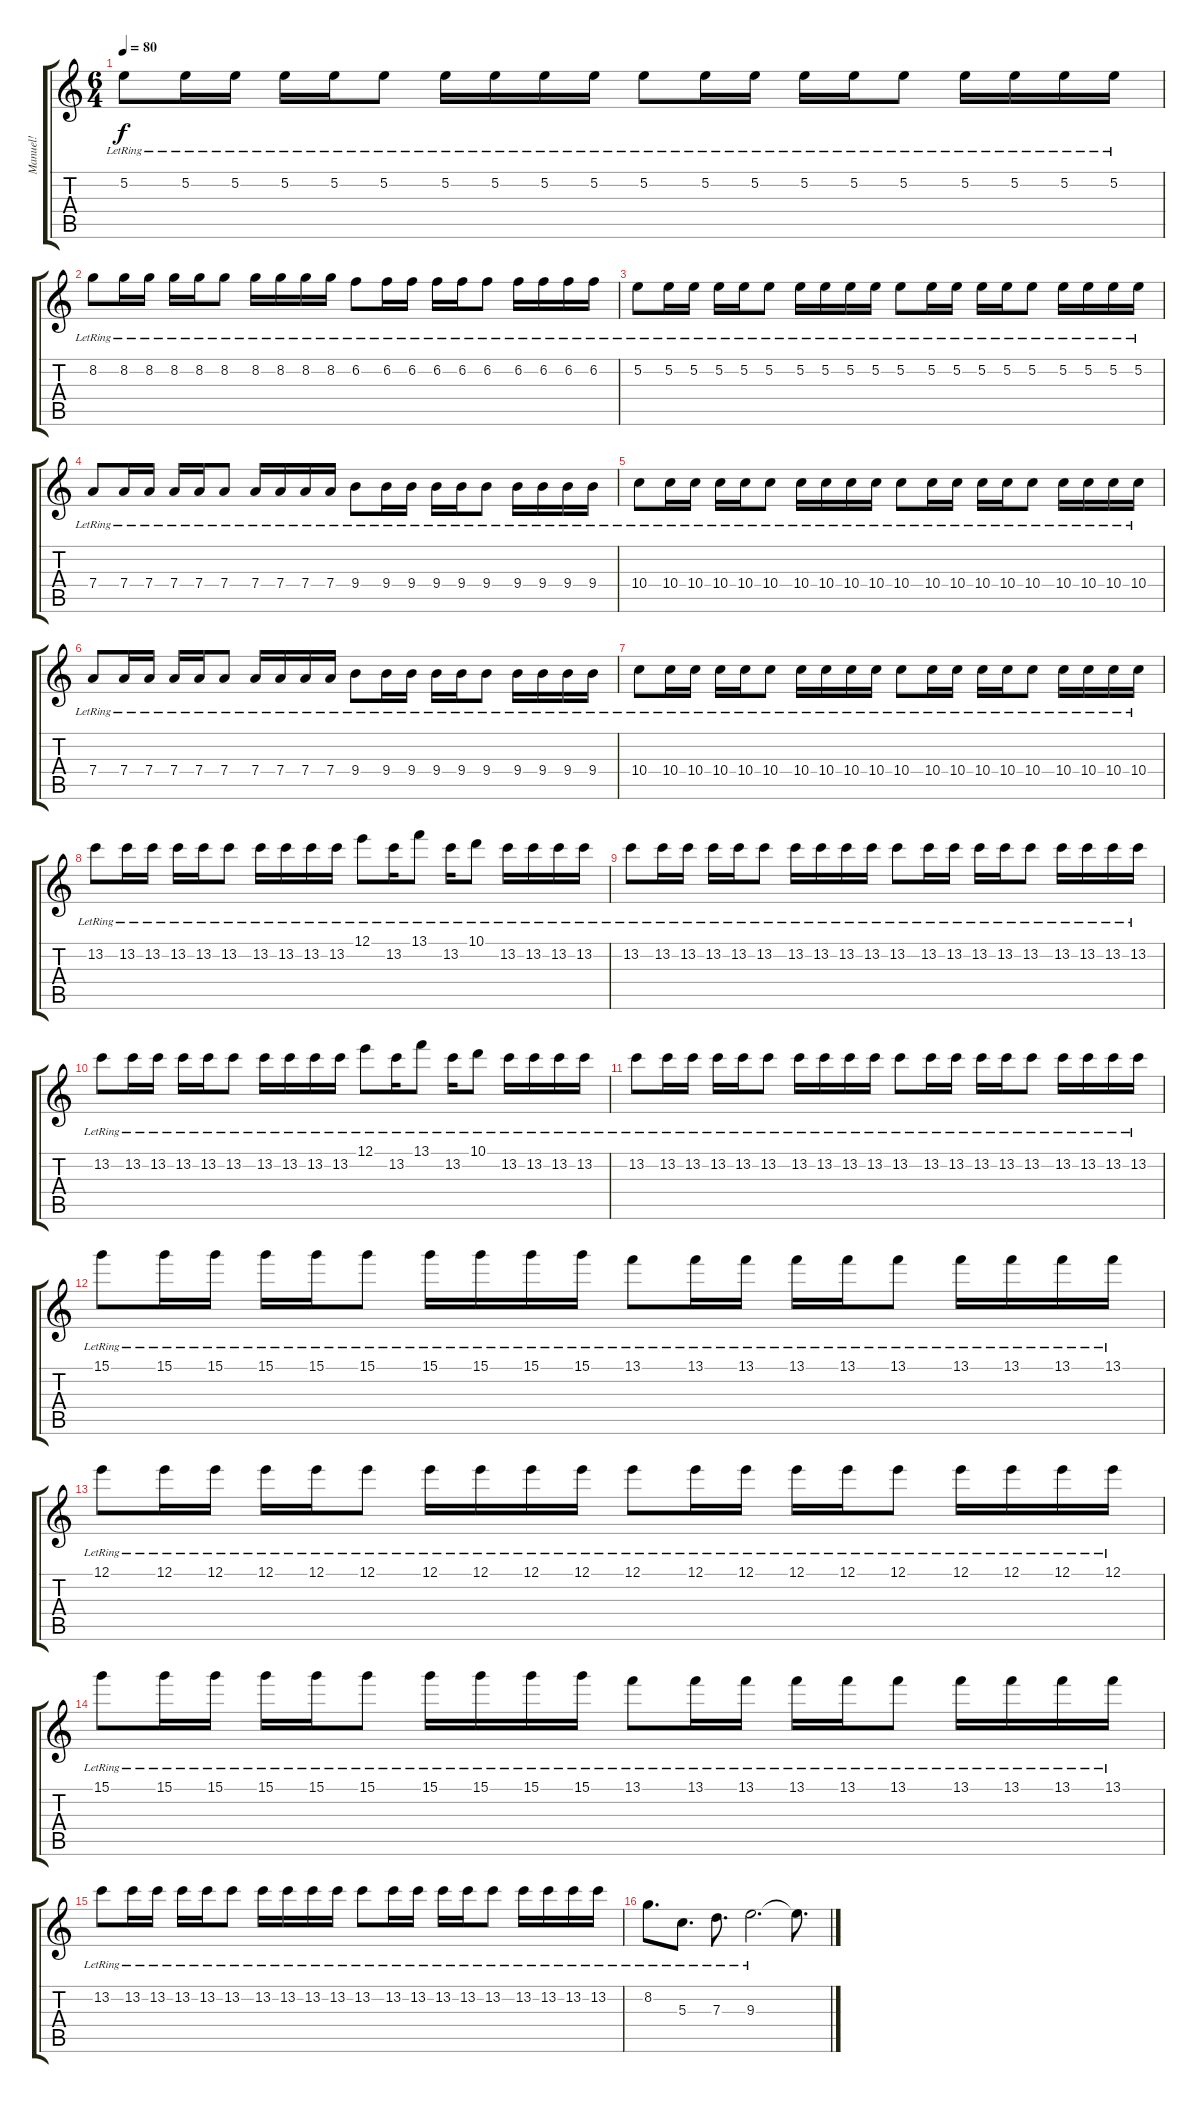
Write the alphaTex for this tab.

\track ("Manuel!" "Manuel!") {instrument electricguitarclean}
\staff {score tabs}
\tuning (E4 B3 G3 D3 A2 E2) {hide}
\ts (6 4)
\tempo 80
\clef g2
\ks c
5.2{lr}.8{dy f} 5.2{lr}.16 5.2{lr}.16 5.2{lr}.16 5.2{lr}.16 5.2{lr}.8 5.2{lr}.16 5.2{lr}.16 5.2{lr}.16 5.2{lr}.16 5.2{lr}.8 5.2{lr}.16 5.2{lr}.16 5.2{lr}.16 5.2{lr}.16 5.2{lr}.8 5.2{lr}.16 5.2{lr}.16 5.2{lr}.16 5.2{lr}.16 |
8.2{lr}.8 8.2{lr}.16 8.2{lr}.16 8.2{lr}.16 8.2{lr}.16 8.2{lr}.8 8.2{lr}.16 8.2{lr}.16 8.2{lr}.16 8.2{lr}.16 6.2{lr}.8 6.2{lr}.16 6.2{lr}.16 6.2{lr}.16 6.2{lr}.16 6.2{lr}.8 6.2{lr}.16 6.2{lr}.16 6.2{lr}.16 6.2{lr}.16 |
5.2{lr}.8 5.2{lr}.16 5.2{lr}.16 5.2{lr}.16 5.2{lr}.16 5.2{lr}.8 5.2{lr}.16 5.2{lr}.16 5.2{lr}.16 5.2{lr}.16 5.2{lr}.8 5.2{lr}.16 5.2{lr}.16 5.2{lr}.16 5.2{lr}.16 5.2{lr}.8 5.2{lr}.16 5.2{lr}.16 5.2{lr}.16 5.2{lr}.16 |
7.4{lr}.8 7.4{lr}.16 7.4{lr}.16 7.4{lr}.16 7.4{lr}.16 7.4{lr}.8 7.4{lr}.16 7.4{lr}.16 7.4{lr}.16 7.4{lr}.16 9.4{lr}.8 9.4{lr}.16 9.4{lr}.16 9.4{lr}.16 9.4{lr}.16 9.4{lr}.8 9.4{lr}.16 9.4{lr}.16 9.4{lr}.16 9.4{lr}.16 |
10.4{lr}.8 10.4{lr}.16 10.4{lr}.16 10.4{lr}.16 10.4{lr}.16 10.4{lr}.8 10.4{lr}.16 10.4{lr}.16 10.4{lr}.16 10.4{lr}.16 10.4{lr}.8 10.4{lr}.16 10.4{lr}.16 10.4{lr}.16 10.4{lr}.16 10.4{lr}.8 10.4{lr}.16 10.4{lr}.16 10.4{lr}.16 10.4{lr}.16 |
7.4{lr}.8 7.4{lr}.16 7.4{lr}.16 7.4{lr}.16 7.4{lr}.16 7.4{lr}.8 7.4{lr}.16 7.4{lr}.16 7.4{lr}.16 7.4{lr}.16 9.4{lr}.8 9.4{lr}.16 9.4{lr}.16 9.4{lr}.16 9.4{lr}.16 9.4{lr}.8 9.4{lr}.16 9.4{lr}.16 9.4{lr}.16 9.4{lr}.16 |
10.4{lr}.8 10.4{lr}.16 10.4{lr}.16 10.4{lr}.16 10.4{lr}.16 10.4{lr}.8 10.4{lr}.16 10.4{lr}.16 10.4{lr}.16 10.4{lr}.16 10.4{lr}.8 10.4{lr}.16 10.4{lr}.16 10.4{lr}.16 10.4{lr}.16 10.4{lr}.8 10.4{lr}.16 10.4{lr}.16 10.4{lr}.16 10.4{lr}.16 |
13.2{lr}.8 13.2{lr}.16 13.2{lr}.16 13.2{lr}.16 13.2{lr}.16 13.2{lr}.8 13.2{lr}.16 13.2{lr}.16 13.2{lr}.16 13.2{lr}.16 12.1{lr}.8 13.2{lr}.16 13.1{lr}.8 13.2{lr}.16 10.1{lr}.8 13.2{lr}.16 13.2{lr}.16 13.2{lr}.16 13.2{lr}.16 |
13.2{lr}.8 13.2{lr}.16 13.2{lr}.16 13.2{lr}.16 13.2{lr}.16 13.2{lr}.8 13.2{lr}.16 13.2{lr}.16 13.2{lr}.16 13.2{lr}.16 13.2{lr}.8 13.2{lr}.16 13.2{lr}.16 13.2{lr}.16 13.2{lr}.16 13.2{lr}.8 13.2{lr}.16 13.2{lr}.16 13.2{lr}.16 13.2{lr}.16 |
13.2{lr}.8 13.2{lr}.16 13.2{lr}.16 13.2{lr}.16 13.2{lr}.16 13.2{lr}.8 13.2{lr}.16 13.2{lr}.16 13.2{lr}.16 13.2{lr}.16 12.1{lr}.8 13.2{lr}.16 13.1{lr}.8 13.2{lr}.16 10.1{lr}.8 13.2{lr}.16 13.2{lr}.16 13.2{lr}.16 13.2{lr}.16 |
13.2{lr}.8 13.2{lr}.16 13.2{lr}.16 13.2{lr}.16 13.2{lr}.16 13.2{lr}.8 13.2{lr}.16 13.2{lr}.16 13.2{lr}.16 13.2{lr}.16 13.2{lr}.8 13.2{lr}.16 13.2{lr}.16 13.2{lr}.16 13.2{lr}.16 13.2{lr}.8 13.2{lr}.16 13.2{lr}.16 13.2{lr}.16 13.2{lr}.16 |
15.1{lr}.8 15.1{lr}.16 15.1{lr}.16 15.1{lr}.16 15.1{lr}.16 15.1{lr}.8 15.1{lr}.16 15.1{lr}.16 15.1{lr}.16 15.1{lr}.16 13.1{lr}.8 13.1{lr}.16 13.1{lr}.16 13.1{lr}.16 13.1{lr}.16 13.1{lr}.8 13.1{lr}.16 13.1{lr}.16 13.1{lr}.16 13.1{lr}.16 |
12.1{lr}.8 12.1{lr}.16 12.1{lr}.16 12.1{lr}.16 12.1{lr}.16 12.1{lr}.8 12.1{lr}.16 12.1{lr}.16 12.1{lr}.16 12.1{lr}.16 12.1{lr}.8 12.1{lr}.16 12.1{lr}.16 12.1{lr}.16 12.1{lr}.16 12.1{lr}.8 12.1{lr}.16 12.1{lr}.16 12.1{lr}.16 12.1{lr}.16 |
15.1{lr}.8 15.1{lr}.16 15.1{lr}.16 15.1{lr}.16 15.1{lr}.16 15.1{lr}.8 15.1{lr}.16 15.1{lr}.16 15.1{lr}.16 15.1{lr}.16 13.1{lr}.8 13.1{lr}.16 13.1{lr}.16 13.1{lr}.16 13.1{lr}.16 13.1{lr}.8 13.1{lr}.16 13.1{lr}.16 13.1{lr}.16 13.1{lr}.16 |
13.2{lr}.8 13.2{lr}.16 13.2{lr}.16 13.2{lr}.16 13.2{lr}.16 13.2{lr}.8 13.2{lr}.16 13.2{lr}.16 13.2{lr}.16 13.2{lr}.16 13.2{lr}.8 13.2{lr}.16 13.2{lr}.16 13.2{lr}.16 13.2{lr}.16 13.2{lr}.8 13.2{lr}.16 13.2{lr}.16 13.2{lr}.16 13.2{lr}.16 |
8.2{lr}.8{d} 5.3{lr}.8{d} 7.3{lr}.8{d} 9.3{lr}.2{d} 9.3{t}.8{d}
